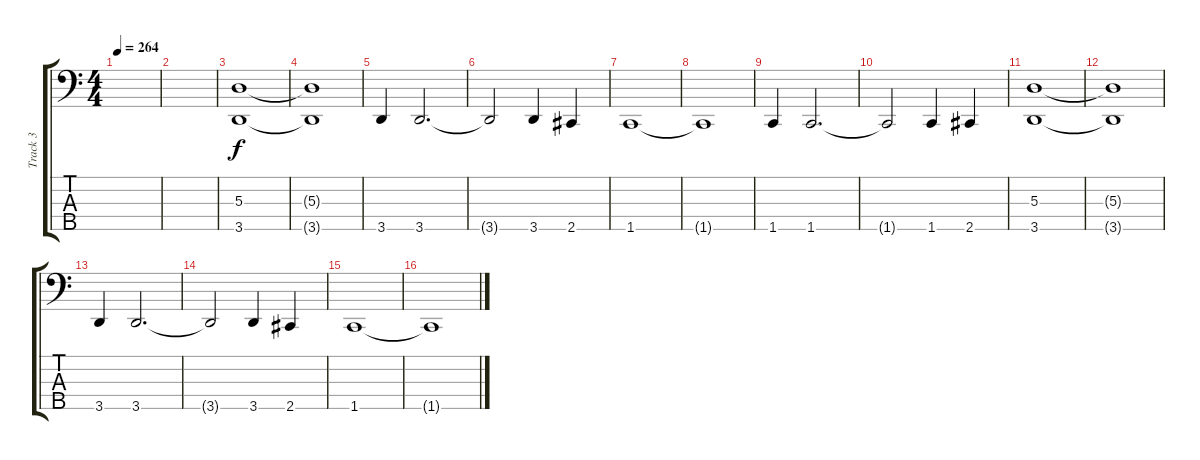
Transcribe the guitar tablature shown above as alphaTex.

\track ("Track 3" "Track 3") {instrument electricbasspick}
\staff {score tabs}
\tuning (G2 D2 A1 E1 B0) {hide}
\ts (4 4)
\tempo 264
\clef f4
\ks c
|
|
(5.3 3.5).1 |
(5.3{t} 3.5{t}).1 |
3.5.4 3.5.2{d} |
3.5{t}.2 3.5.4 2.5.4 |
1.5.1 |
1.5{t}.1 |
1.5.4 1.5.2{d} |
1.5{t}.2 1.5.4 2.5.4 |
(5.3 3.5).1 |
(5.3{t} 3.5{t}).1 |
3.5.4 3.5.2{d} |
3.5{t}.2 3.5.4 2.5.4 |
1.5.1 |
1.5{t}.1
